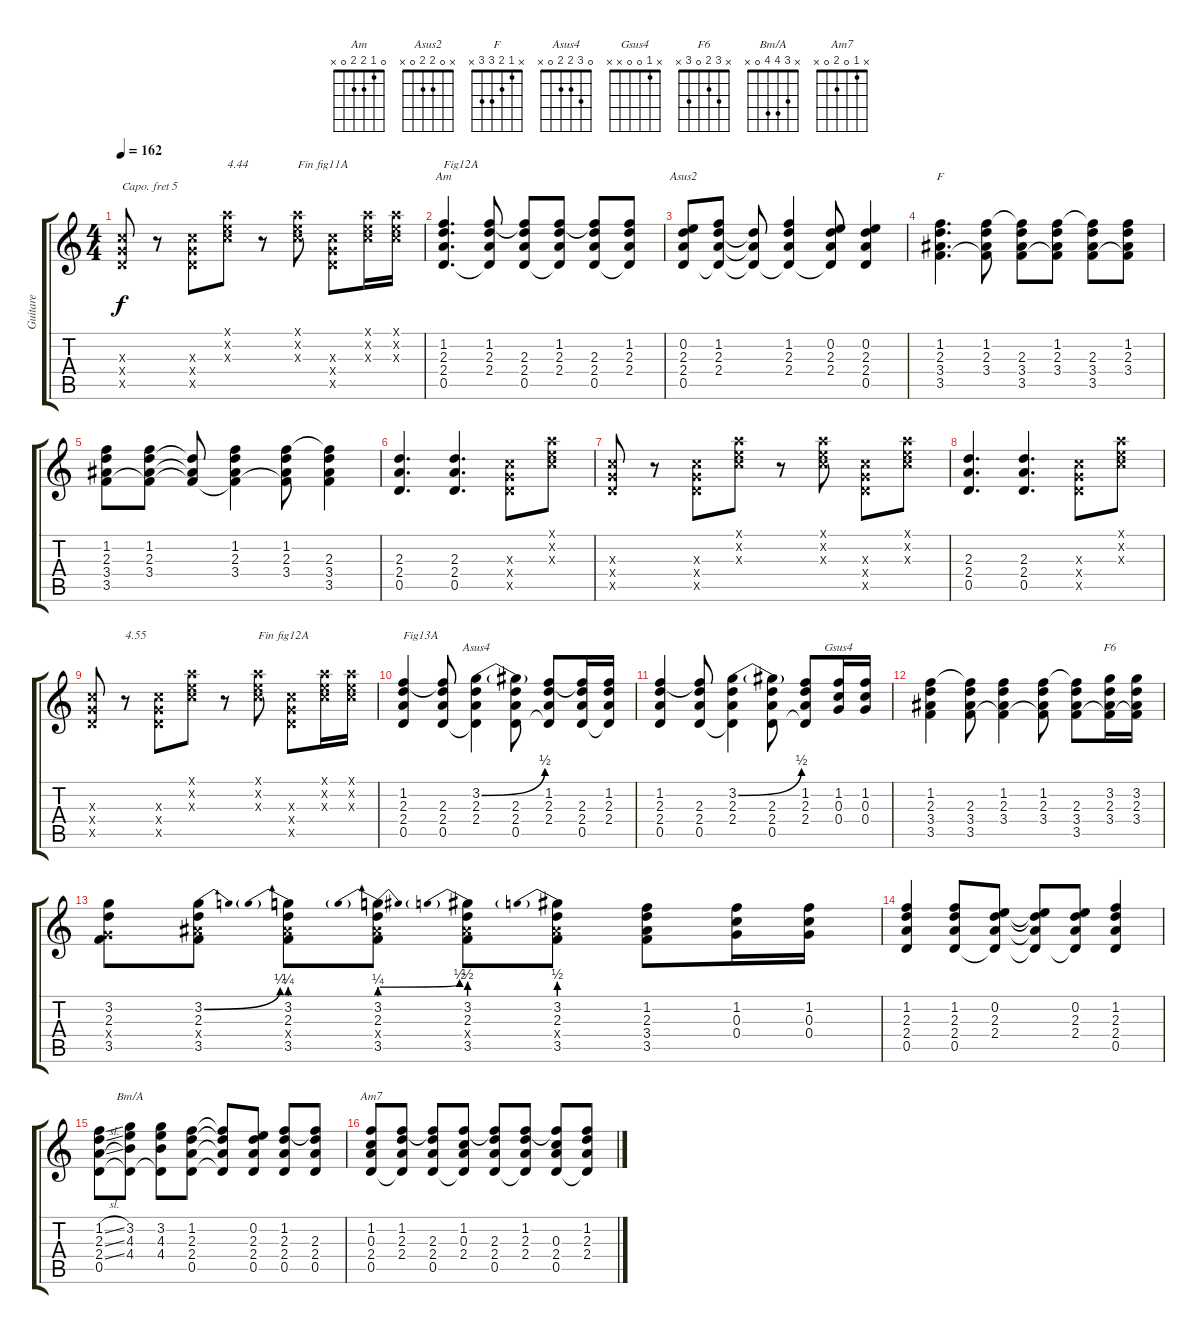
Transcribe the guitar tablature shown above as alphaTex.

\track ("Guitare" "Guitare") {instrument acousticguitarsteel}
\staff {score tabs}
\capo 5
\tuning (E4 B3 G3 D3 A2 E2) {hide}
\chord ("Am" 0 1 2 2 0 x)
\chord ("Asus2" x 0 2 2 0 x)
\chord ("F" x 1 2 3 3 x)
\chord ("Asus4" 0 3 2 2 0 x)
\chord ("Gsus4" x 1 0 0 x x)
\chord ("F6" x 3 2 0 3 x)
\chord ("Bm/A" x 3 4 4 0 x)
\chord ("Am7" x 1 0 2 0 x)
\ts (4 4)
\tempo 162
\clef g2
\ks c
(0.3{x} 0.4{x} 0.5{x}).8{dy f} r.8 (0.3{x} 0.4{x} 0.5{x}).8 (0.1{x} 0.2{x} 0.3{x}).8{txt "4.44"} r.8 (0.1{x} 0.2{x} 0.3{x}).8{txt "Fin fig11A"} (0.3{x} 0.4{x} 0.5{x}).8 (0.1{x} 0.2{x} 0.3{x}).16 (0.1{x} 0.2{x} 0.3{x}).16 |
(1.2 2.3 2.4 0.5).4{d ch "Am" txt "Fig12A"} (1.2 2.3 2.4 0.5{t}).8 (1.2{t} 2.3 2.4 0.5).8 (1.2 2.3 2.4 0.5{t}).8 (1.2{t} 2.3 2.4 0.5).8 (1.2 2.3 2.4 0.5{t}).8 |
(0.2 2.3 2.4 0.5).8{ch "Asus2"} (1.2 2.3 2.4 0.5{t}).8 (2.3{t} 2.4{t} 0.5{t}).8 (1.2 2.3 2.4 0.5{t}).4 (0.2 2.3 2.4 0.5{t}).8 (0.2 2.3 2.4 0.5).4 |
(1.2 2.3 3.4 3.5).4{d ch "F"} (1.2 2.3 3.4 3.5{t}).8 (1.2{t} 2.3 3.4 3.5).8 (1.2 2.3 3.4 3.5{t}).8 (1.2{t} 2.3 3.4 3.5).8 (1.2 2.3 3.4 3.5{t}).8 |
(1.2 2.3 3.4 3.5).8 (1.2 2.3 3.4 3.5{t}).8 (2.3{t} 3.4{t} 3.5{t}).8 (1.2 2.3 3.4 3.5{t}).4 (1.2 2.3 3.4 3.5{t}).8 (1.2{t} 2.3 3.4 3.5).4 |
(2.3 2.4 0.5).4{d} (2.3 2.4 0.5).4{d} (0.3{x} 0.4{x} 0.5{x}).8 (0.1{x} 0.2{x} 0.3{x}).8 |
(0.3{x} 0.4{x} 0.5{x}).8 r.8 (0.3{x} 0.4{x} 0.5{x}).8 (0.1{x} 0.2{x} 0.3{x}).8 r.8 (0.1{x} 0.2{x} 0.3{x}).8 (0.3{x} 0.4{x} 0.5{x}).8 (0.1{x} 0.2{x} 0.3{x}).8 |
(2.3 2.4 0.5).4{d} (2.3 2.4 0.5).4{d} (0.3{x} 0.4{x} 0.5{x}).8 (0.1{x} 0.2{x} 0.3{x}).8 |
(0.3{x} 0.4{x} 0.5{x}).8 r.8{txt "4.55"} (0.3{x} 0.4{x} 0.5{x}).8 (0.1{x} 0.2{x} 0.3{x}).8 r.8 (0.1{x} 0.2{x} 0.3{x}).8{txt "Fin fig12A"} (0.3{x} 0.4{x} 0.5{x}).8 (0.1{x} 0.2{x} 0.3{x}).16 (0.1{x} 0.2{x} 0.3{x}).16 |
(1.2 2.3 2.4 0.5).4{txt "Fig13A"} (1.2{t} 2.3 2.4 0.5).8 (3.2{be (bend 0 0 60 2)} 2.3 2.4 0.5{t}).4{ch "Asus4"} (3.2{t} 2.3 2.4 0.5).8 (1.2 2.3 2.4 0.5{t}).8 (1.2{t} 2.3 2.4 0.5).16 (1.2 2.3 2.4 0.5{t}).16 |
(1.2 2.3 2.4 0.5).4 (1.2{t} 2.3 2.4 0.5).8 (3.2{be (bend 0 0 60 2)} 2.3 2.4 0.5{t}).4 (3.2{t} 2.3 2.4 0.5).8 (1.2 2.3 2.4 0.5{t}).8 (1.2 0.3 0.4).16{ch "Gsus4"} (1.2 0.3 0.4).16 |
(1.2 2.3 3.4 3.5).4 (1.2{t} 2.3 3.4 3.5).8 (1.2 2.3 3.4 3.5{t}).4 (1.2 2.3 3.4 3.5{t}).8 (1.2{t} 2.3 3.4 3.5).8 (3.2 2.3 3.4 3.5{t}).16{ch "F6"} (3.2 2.3 3.4 3.5{t}).16 |
(3.2 2.3 0.4{x} 3.5).8 (3.2{be (bend 0 0 60 1)} 2.3 3.4{x} 3.5).8 (3.2{be (prebend 0 1 60 1)} 2.3 3.4{x} 3.5).8 (3.2{be (prebendbend 0 1 60 2)} 2.3 3.4{x} 3.5).8 (3.2{be (prebend 0 2 60 2)} 2.3 3.4{x} 3.5).8 (3.2{be (prebend 0 2 60 2)} 2.3 3.4{x} 3.5).8 (1.2 2.3 3.4 3.5).8 (1.2 0.3 0.4).16 (1.2 0.3 0.4).16 |
(1.2 2.3 2.4 0.5).4 (1.2 2.3 2.4 0.5).8 (0.2 2.3 2.4 0.5{t}).8 (0.2{t} 2.3{t} 2.4{t} 0.5{t}).8 (0.2 2.3 2.4 0.5{t}).8 (1.2 2.3 2.4 0.5).4 |
(1.2{sl} 2.3{sl} 2.4{sl} 0.5).8 (3.2 4.3 4.4 0.5{t}).8{ch "Bm/A"} (3.2 4.3 4.4 0.5{t}).8 (1.2 2.3 2.4 0.5).8 (1.2{t} 2.3{t} 2.4{t} 0.5{t}).8 (0.2 2.3 2.4 0.5).8 (1.2 2.3 2.4 0.5).8 (1.2{t} 2.3 2.4 0.5).8 |
(1.2 0.3 2.4 0.5).8{ch "Am7"} (1.2 2.3 2.4 0.5{t}).8 (1.2{t} 2.3 2.4 0.5).8 (1.2 0.3 2.4 0.5{t}).8 (1.2{t} 2.3 2.4 0.5).8 (1.2 2.3 2.4 0.5{t}).8 (1.2{t} 0.3 2.4 0.5).8 (1.2 2.3 2.4 0.5{t}).8
